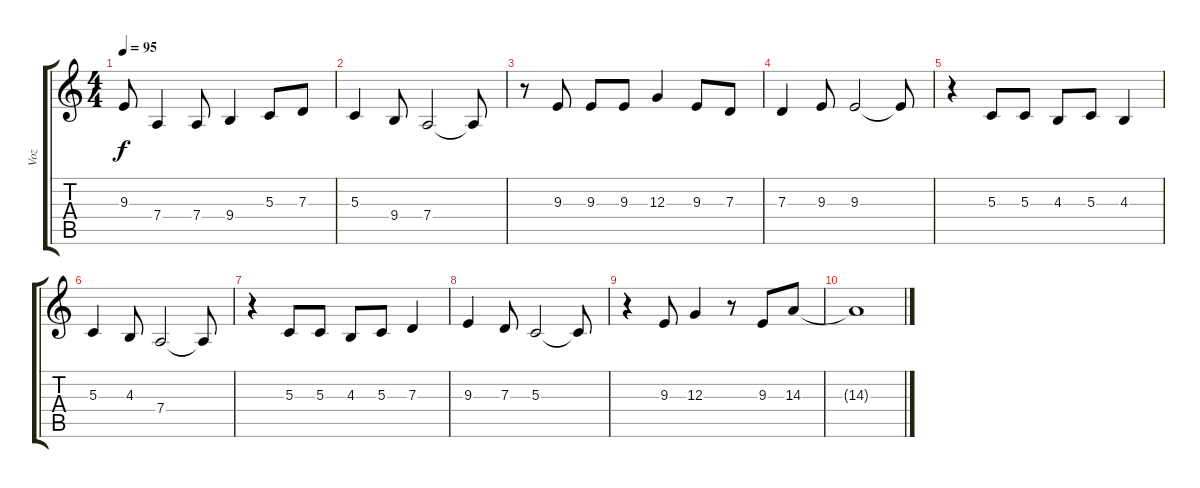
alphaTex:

\track ("Voz" "Voz") {instrument sopranosax}
\staff {score tabs}
\tuning (E4 B3 G3 D3 A2 E2) {hide}
\ts (4 4)
\tempo 95
\clef g2
\ks c
9.3{t}.8{dy f} 7.4.4 7.4.8 9.4.4 5.3.8 7.3.8 |
5.3.4 9.4.8 7.4.2 7.4{t}.8 |
r.8 9.3.8 9.3.8 9.3.8 12.3.4 9.3.8 7.3.8 |
7.3.4 9.3.8 9.3.2 9.3{t}.8 |
r.4 5.3.8 5.3.8 4.3.8 5.3.8 4.3.4 |
5.3.4 4.3.8 7.4.2 7.4{t}.8 |
r.4 5.3.8 5.3.8 4.3.8 5.3.8 7.3.4 |
9.3.4 7.3.8 5.3.2 5.3{t}.8 |
r.4 9.3.8 12.3.4 r.8 9.3.8 14.3.8 |
14.3{t}.1
